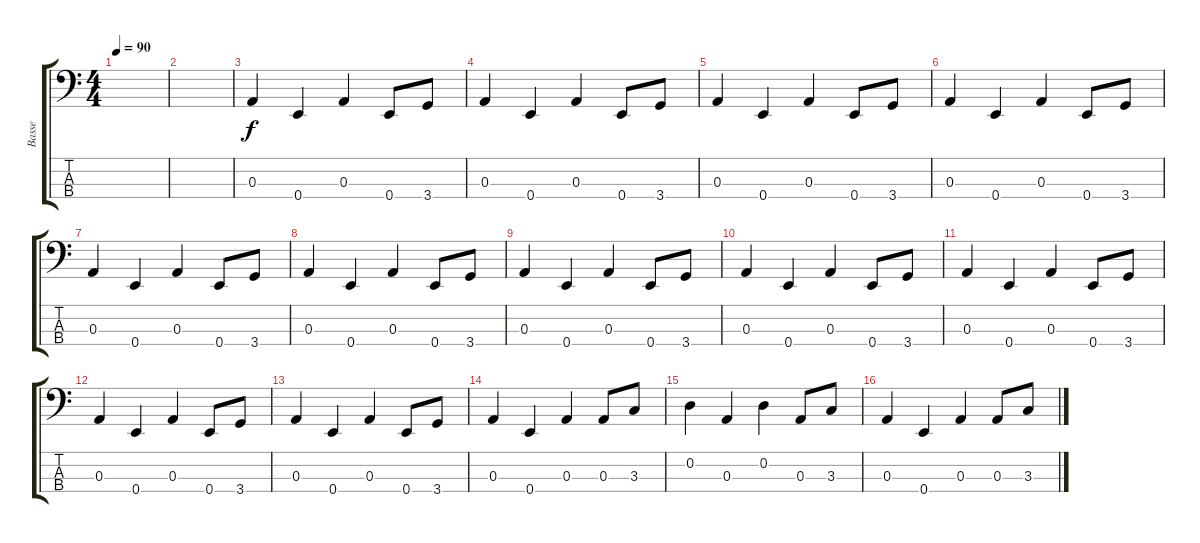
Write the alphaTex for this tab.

\track ("Basse" "Basse") {instrument electricbasspick}
\staff {score tabs}
\tuning (G2 D2 A1 E1) {hide}
\ts (4 4)
\tempo 90
\clef f4
\ks c
|
|
0.3.4 0.4.4 0.3.4 0.4.8 3.4.8 |
0.3.4 0.4.4 0.3.4 0.4.8 3.4.8 |
0.3.4 0.4.4 0.3.4 0.4.8 3.4.8 |
0.3.4 0.4.4 0.3.4 0.4.8 3.4.8 |
0.3.4 0.4.4 0.3.4 0.4.8 3.4.8 |
0.3.4 0.4.4 0.3.4 0.4.8 3.4.8 |
0.3.4 0.4.4 0.3.4 0.4.8 3.4.8 |
0.3.4 0.4.4 0.3.4 0.4.8 3.4.8 |
0.3.4 0.4.4 0.3.4 0.4.8 3.4.8 |
0.3.4 0.4.4 0.3.4 0.4.8 3.4.8 |
0.3.4 0.4.4 0.3.4 0.4.8 3.4.8 |
0.3.4 0.4.4 0.3.4 0.3.8 3.3.8 |
0.2.4 0.3.4 0.2.4 0.3.8 3.3.8 |
0.3.4 0.4.4 0.3.4 0.3.8 3.3.8
